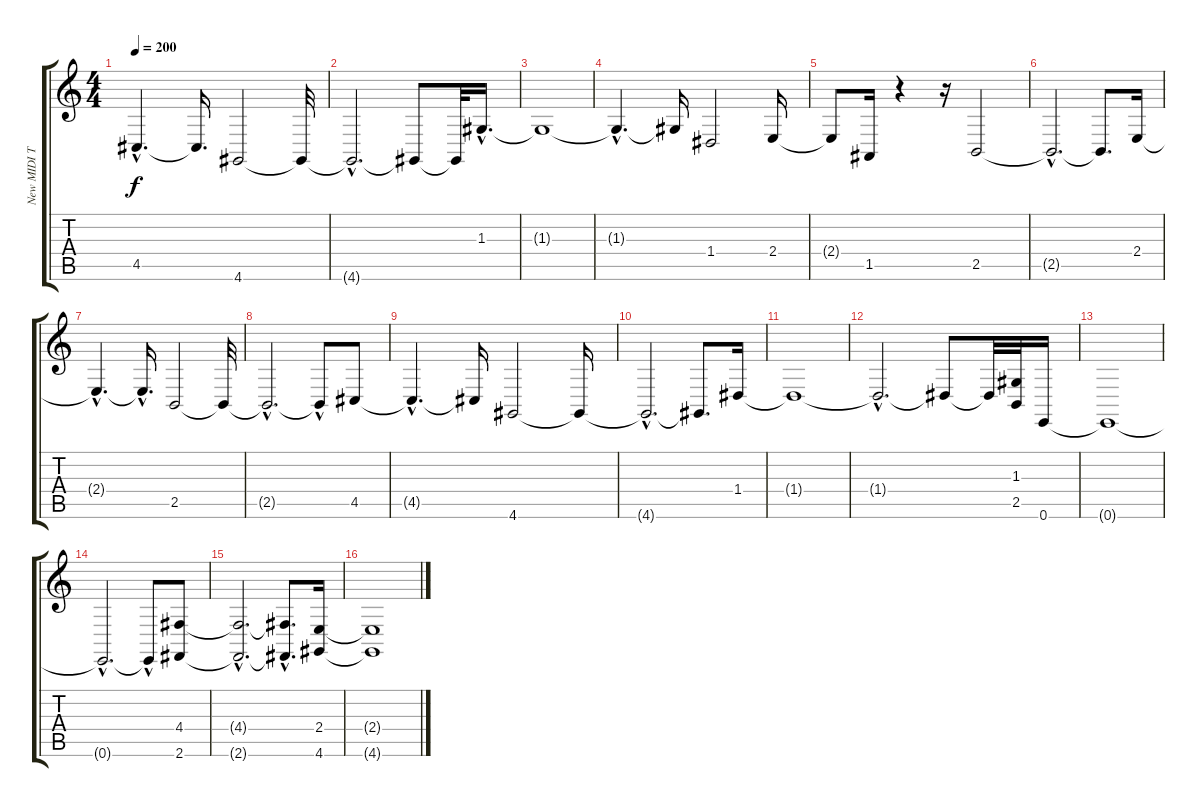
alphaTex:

\track ("New MIDI Track" "New MIDI T") {instrument choiraahs}
\staff {score tabs}
\tuning (E4 B3 G3 D3 A2 E2) {hide}
\ts (4 4)
\tempo 200
\clef g2
\ks c
4.5{hac t}.4{d dy f} 4.5{t}.16{d} 4.6.2 4.6{t}.32 |
4.6{hac t}.2{d} 4.6{t}.8 4.6{t}.32 1.3{hac}.16{d} |
1.3{t}.1 |
1.3{hac t}.4{d} 1.3{t}.16 1.4.2 2.4.16 |
2.4{t}.8 1.5.16 r.4 r.16 2.5.2 |
2.5{hac t}.2{d} 2.5{t}.8{d} 2.4.16 |
2.4{hac t}.4{d} 2.4{hac t}.16{d} 2.5.2 2.5{t}.32 |
2.5{hac t}.2{d} 2.5{hac t}.8 4.5.8 |
4.5{hac t}.4{d} 4.5{t}.16 4.6.2 4.6{t}.16 |
4.6{hac t}.2{d} 4.6{t}.8{d} 1.4.16 |
1.4{t}.1 |
1.4{hac t}.2{d} 1.4{t}.8 1.4{t}.32 (1.3 2.5).32 0.6.16 |
0.6{t}.1 |
0.6{hac t}.2{d} 0.6{hac t}.8 (4.4 2.6).8 |
(4.4{hac t} 2.6{hac t}).2{d} (4.4{t} 2.6{hac t}).8{d} (2.4 4.6).16 |
(2.4{t} 4.6{t}).1
